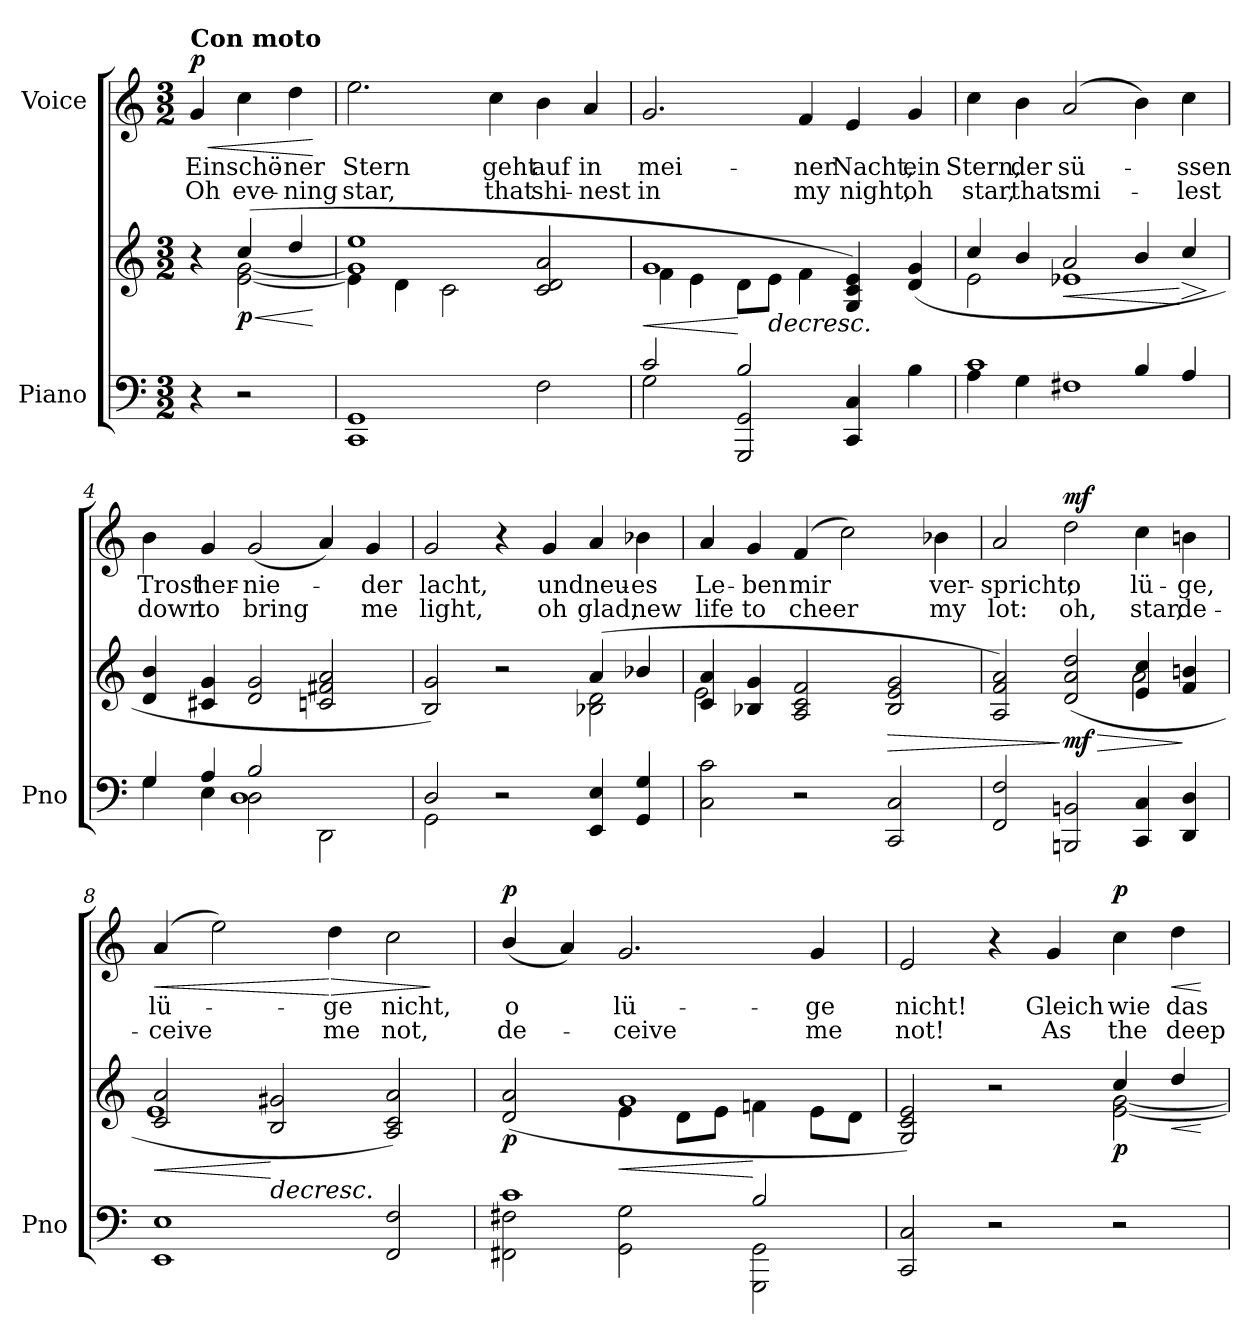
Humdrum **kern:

**kern	**kern	**dynam	**kern	**text	**text	**dynam
*part2	*part2	*part2	*part1	*part1	*part1	*part1
*staff3	*staff2	*staff2/3	*staff1	*staff1	*staff1	*staff1
*I"Piano	*	*	*I"Voice	*	*	*
*I'Pno	*	*	*	*	*	*
*clefF4	*clefG2	*	*clefG2	*	*	*
*k[]	*k[]	*	*k[]	*	*	*
*M3/2	*M3/2	*	*M3/2	*	*	*
=	=	=	=	=	=	=
*	*^	*	*	*	*	*
!	!	!	!	!LO:TX:a:B:t=Con moto	!	!	!
!	!	!	!	!	!	!	!LO:HP:b
!	!	!	!	!	!	!	!LO:DY:n=1:a
4r	4r	4ryy	.	4g/	Ein	Oh	< p
!	!	!	!LO:HP:b	!	!	!	!
!	!	!	!LO:DY:n=1:b	!	!	!	!
2r	(4cc/	[2e\ [>2g\	< p	4cc\	schö-	eve-	.
.	4dd/	.	.	4dd\	-ner	-ning	.
*	*v	*v	*	*	*	*	*
.	.	[	.	.	.	[
=1	=1	=1	=1	=1	=1	=1
*^	*^	*	*	*	*	*
1.ryy	1CC 1GG	1g] 1ee	4e\]	.	2.ee\	Stern	star,	.
.	.	.	4d\	.	.	.	.	.
.	.	.	2c\	.	.	.	.	.
.	.	.	.	.	4cc\	geht	that	.
.	2F\	2c/ 2d/ 2a/	2ryy	.	4b\	auf	shi-	.
.	.	.	.	.	4a/	in	-nest	.
=2	=2	=2	=2	=2	=2	=2	=2	=2
!	!	!	!	!LO:HP:b	!	!	!	!
2c/	2G\	1g	4f\	<	2.g/	mei-	in	.
.	.	.	4e\	.	.	.	.	.
2B/	2GGG/ 2GG/	.	8d\L	[	.	.	.	.
!	!	!	!	!LO:HP:b	!	!	!	!
.	.	.	8e\J	>	.	.	.	.
.	.	.	4f\	.	4f/	-ner	my	.
2ryy	4CC/ 4C/	4G/ 4c/ 4e/)	2ryy	.	4e/	Nacht,	night,	.
.	4B\	(4d/ 4g/	.	.	4g/	ein	oh	.
=3	=3	=3	=3	=3	=3	=3	=3	=3
1c	4A\	4cc/	2e\	.	4cc\	Stern,	star,	.
.	4G\	4b/	.	.	4b\	der	that	.
!	!	!	!	!LO:HP:b	!	!	!	!
.	1F#X	2a/	1e-X	<	(2a/	sü-	smi-	.
4B/	.	4b/	.	.	4b\)	.	.	.
!	!	!	!	!LO:HP:n=1:b	!	!	!	!
4A/	.	4cc/	.	[ >	4cc\	-ssen	lest	.
*v	*v	*	*	*	*	*	*	*
*	*v	*v	*	*	*	*	*
.	.	]	.	.	.	.
=4	=4	=4	=4	=4	=4	=4
*^	*	*	*	*	*	*
*	*^	*	*	*	*	*	*
4G/	4G\	2ryy	4d/ 4b/	.	4b\	Trost	down	.
4A/	4E\	.	4c#X/ 4g/	.	4g/	her-	to	.
2B/	2D\	1D	2d/ 2g/	.	(2g/	-nie-	bring	.
2ryy	2DD\	.	2cn/ 2f#X/ 2a/	.	4a/)	.	.	.
.	.	.	.	.	4g/	-der	me	.
*	*v	*v	*	*	*	*	*	*
=5	=5	=5	=5	=5	=5	=5	=5
*	*	*^	*	*	*	*	*
2D/	2GG\	2B/ 2g/)	1ryy	.	2g/	lacht,	light,	.
2r	2ryy	2r	.	.	4r	.	.	.
.	.	.	.	.	4g/	und	oh	.
4EE/ 4E/	2ryy	(4a/	2B-X\ 2d\	.	4a/	neu-	glad,	.
4GG/ 4G/	.	4b-X/	.	.	4b-X\	-es	new	.
*v	*v	*	*	*	*	*	*	*
=6	=6	=6	=6	=6	=6	=6	=6
2C\ 2c\	4c/ 4a/	2e\	.	4a/	Le-	life	.
.	4B-X/ 4g/	.	.	4g/	-ben	to	.
2r	2A/ 2c/ 2f/	2ryy	.	(4f/	mir	cheer	.
.	.	.	.	2cc\)	.	.	.
!	!	!	!LO:HP:b	!	!	!	!
2CC/ 2C/	2B-/ 2e/ 2g/	2ryy	>	.	.	.	.
.	.	.	.	4b-X\	ver-	my	.
=7	=7	=7	=7	=7	=7	=7	=7
2FF/ 2F/	2A/ 2f/ 2a/)	1ryy	.	2a/	-spricht;	lot:	.
!	!	!	!LO:HP:n=1:b	!	!	!	!
!	!	!	!LO:DY:n=1:b	!	!	!	!LO:DY:a
2BBBn/ 2BBn/	(2d/ 2a/ 2dd/	.	] > mf	2dd\	o	oh,	mf
4CC/ 4C/	4e/ 4cc/	2a\	.	4cc\	lü-	star,	.
4DD/ 4D/	4f/ 4bn/	.	]	4bn\	-ge,	de-	.
=8	=8	=8	=8	=8	=8	=8	=8
!	!	!	!LO:HP:b	!	!	!	!LO:HP:b
1EE 1E	2c/ 2a/	1e	<	(4a/	lü-	-ceive	<
.	.	.	.	2ee\)	.	.	.
!	!	!	!LO:HP:n=1:b	!	!	!	!
.	2B/ 2g#X/	.	[ >	.	.	.	.
!	!	!	!	!	!	!	!LO:HP:n=1:b
.	.	.	.	4dd\	-ge	me	[ >
2FF/ 2F/	2A/ 2c/ 2a/)	2ryy	.	2cc\	nicht,	not,	.
*	*v	*v	*	*	*	*	*
.	.	.	.	.	.	]
=9	=9	=9	=9	=9	=9	=9
*^	*^	*	*	*	*	*
!	!	!	!	!LO:DY:b	!	!	!	!LO:DY:a
1c	2FF#X\ 2F#X\	(2d/ 2a/	2ryy	p	(4b/	o	de-	p
.	.	.	.	.	4a/)	.	.	.
!	!	!	!	!LO:HP:n=1:b	!	!	!	!
.	2GG\ 2G\	1g	4e\	] <	2.g/	lü-	-ceive	.
.	.	.	8d\L	.	.	.	.	.
.	.	.	8e\J	.	.	.	.	.
2B/	2GGG\ 2GG\	.	4fn\	[	.	.	.	.
.	.	.	8e\L	.	4g/	-ge	me	.
.	.	.	8d\J	.	.	.	.	.
*v	*v	*	*	*	*	*	*	*
*	*v	*v	*	*	*	*	*
.	.	]	.	.	.	.
=10	=10	=10	=10	=10	=10	=10
*	*^	*	*	*	*	*
2CC/ 2C/	2G/ 2c/ 2e/)	1ryy	.	2e/	nicht!	not!	.
2r	2r	.	.	4r	.	.	.
.	.	.	.	4g/	Gleich	As	.
!	!	!	!LO:DY:b	!	!	!	!LO:DY:a
2r	4cc/	[2e\ [2g\	p	4cc\	wie	the	p
!	!	!	!LO:HP:b	!	!	!	!LO:HP:b
.	4dd/	.	<	4dd\	das	deep	<
*	*v	*v	*	*	*	*	*
.	.	[	.	.	.	[
=	=	=	=	=	=	=
*-	*-	*-	*-	*-	*-	*-
